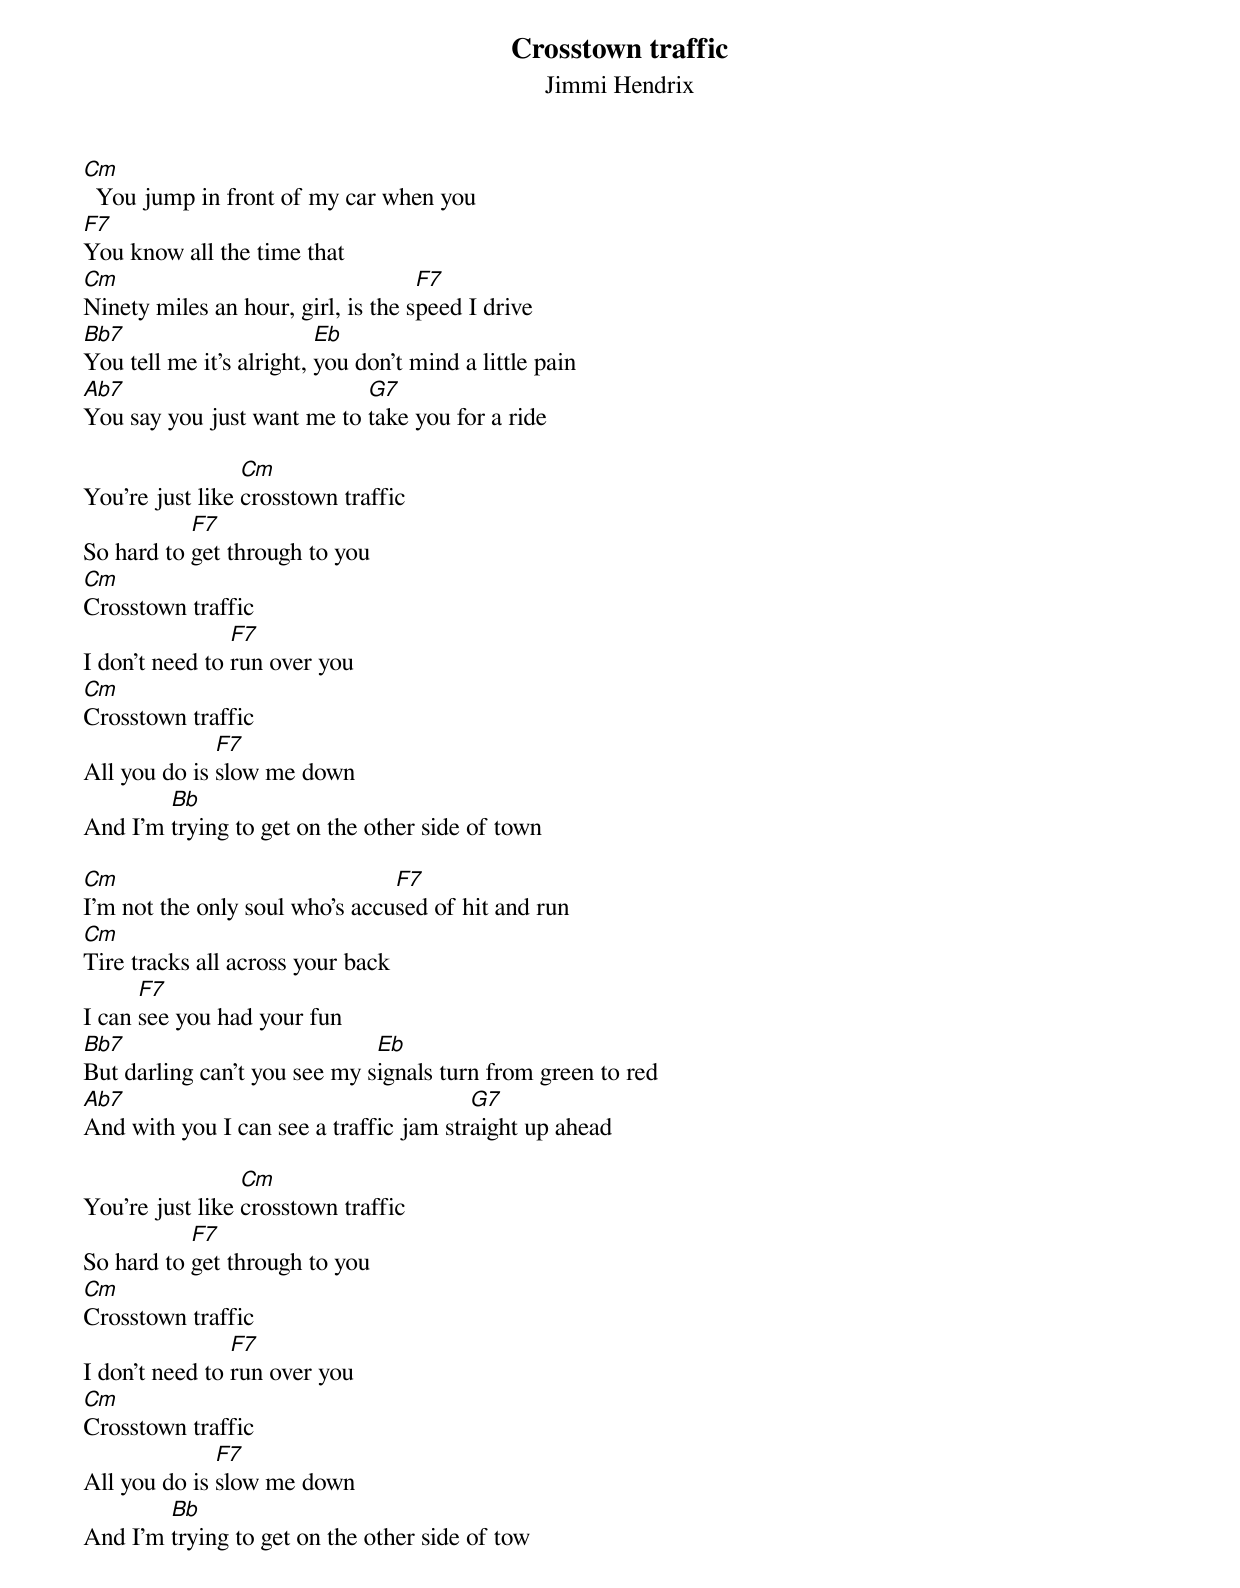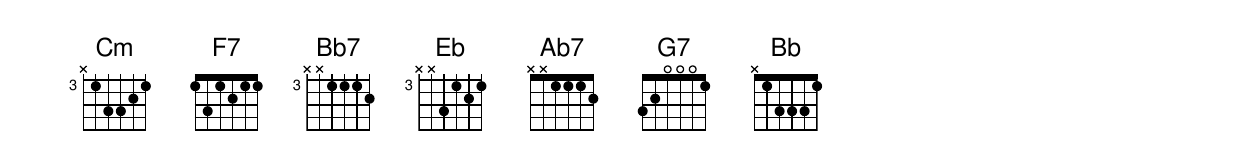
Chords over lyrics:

Crosstown traffic
Jimmi Hendrix

Cm
  You jump in front of my car when you
F7
You know all the time that
Cm                                  F7
Ninety miles an hour, girl, is the speed I drive
Bb7                       Eb
You tell me it's alright, you don't mind a little pain
Ab7                         G7
You say you just want me to take you for a ride

                 Cm
You're just like crosstown traffic
           F7
So hard to get through to you
Cm
Crosstown traffic
                F7
I don't need to run over you
Cm
Crosstown traffic
              F7
All you do is slow me down
        Bb
And I'm trying to get on the other side of town

Cm                              F7
I'm not the only soul who's accused of hit and run
Cm
Tire tracks all across your back
      F7
I can see you had your fun
Bb7                           Eb
But darling can't you see my signals turn from green to red
Ab7                                     G7
And with you I can see a traffic jam straight up ahead

                 Cm
You're just like crosstown traffic
           F7
So hard to get through to you
Cm
Crosstown traffic
                F7
I don't need to run over you
Cm
Crosstown traffic
              F7
All you do is slow me down
        Bb
And I'm trying to get on the other side of tow
